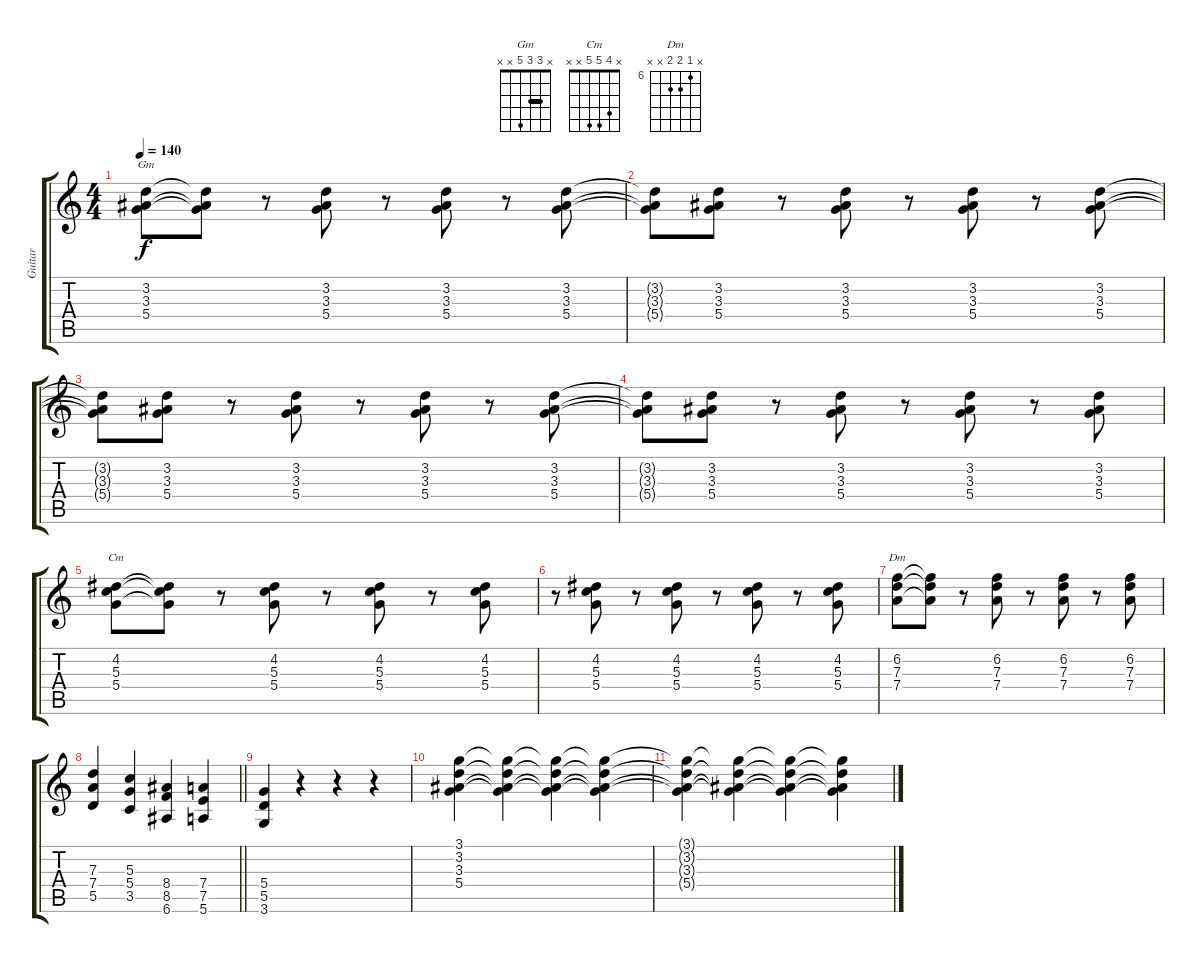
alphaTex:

\track ("Guitar" "Guitar") {instrument overdrivenguitar}
\staff {score tabs}
\tuning (E4 B3 G3 D3 A2 E2) {hide}
\chord ("Gm" x 3 3 5 x x) {barre 3}
\chord ("Cm" x 4 5 5 x x)
\chord ("Dm" x 6 7 7 x x) {firstfret 6}
\ts (4 4)
\tempo 140
\clef g2
\ks c
(3.2 3.3 5.4).8{ch "Gm" dy f} (3.2{t} 3.3{t} 5.4{t}).8 r.8 (3.2 3.3 5.4).8 r.8 (3.2 3.3 5.4).8 r.8 (3.2 3.3 5.4).8 |
(3.2{t} 3.3{t} 5.4{t}).8 (3.2 3.3 5.4).8 r.8 (3.2 3.3 5.4).8 r.8 (3.2 3.3 5.4).8 r.8 (3.2 3.3 5.4).8 |
(3.2{t} 3.3{t} 5.4{t}).8 (3.2 3.3 5.4).8 r.8 (3.2 3.3 5.4).8 r.8 (3.2 3.3 5.4).8 r.8 (3.2 3.3 5.4).8 |
(3.2{t} 3.3{t} 5.4{t}).8 (3.2 3.3 5.4).8 r.8 (3.2 3.3 5.4).8 r.8 (3.2 3.3 5.4).8 r.8 (3.2 3.3 5.4).8 |
(4.2 5.3 5.4).8{ch "Cm"} (4.2{t} 5.3{t} 5.4{t}).8 r.8 (4.2 5.3 5.4).8 r.8 (4.2 5.3 5.4).8 r.8 (4.2 5.3 5.4).8 |
r.8 (4.2 5.3 5.4).8 r.8 (4.2 5.3 5.4).8 r.8 (4.2 5.3 5.4).8 r.8 (4.2 5.3 5.4).8 |
(6.2 7.3 7.4).8{ch "Dm"} (6.2{t} 7.3{t} 7.4{t}).8 r.8 (6.2 7.3 7.4).8 r.8 (6.2 7.3 7.4).8 r.8 (6.2 7.3 7.4).8 |
\barLineRight lightlight
(7.3 7.4 5.5).4 (5.3 5.4 3.5).4 (8.4 8.5 6.6).4 (7.4 7.5 5.6).4 |
(5.4 5.5 3.6).4 r.4 r.4 r.4 |
(3.1 3.2 3.3 5.4).4 (3.1{t} 3.2{t} 3.3{t} 5.4{t}).4 (3.1{t} 3.2{t} 3.3{t} 5.4{t}).4 (3.1{t} 3.2{t} 3.3{t} 5.4{t}).4 |
(3.1{t} 3.2{t} 3.3{t} 5.4{t}).4{volume 2} (3.1{t} 3.2{t} 3.3{t} 5.4{t}).4 (3.1{t} 3.2{t} 3.3{t} 5.4{t}).4 (3.1{t} 3.2{t} 3.3{t} 5.4{t}).4
